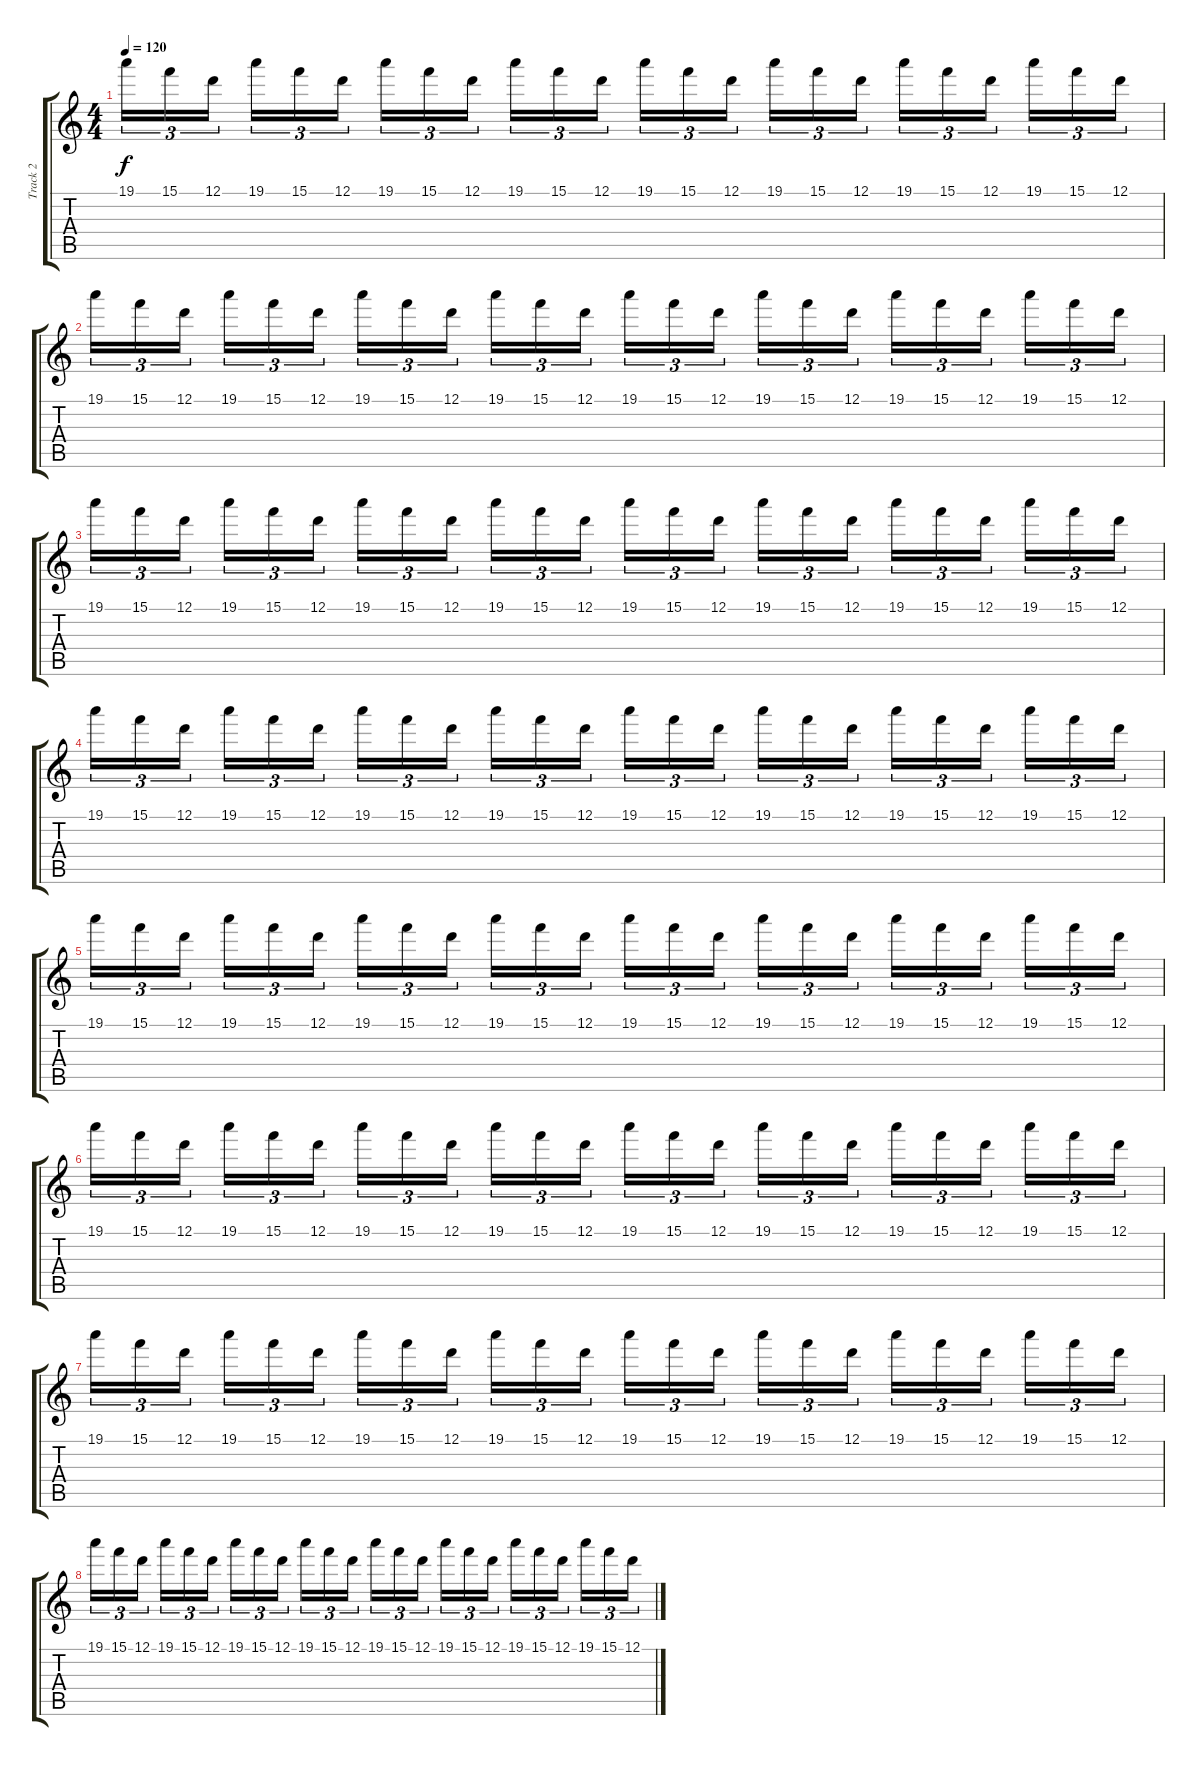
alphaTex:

\track ("Track 2" "Track 2") {instrument distortionguitar}
\staff {score tabs}
\tuning (D4 A3 F3 C3 G2 D2) {hide}
\ts (4 4)
\tempo 120
\clef g2
\ks c
19.1.16{tu (3 2) dy f} 15.1.16{tu (3 2)} 12.1.16{tu (3 2) beam splitsecondary} 19.1.16{tu (3 2)} 15.1.16{tu (3 2)} 12.1.16{tu (3 2)} 19.1.16{tu (3 2)} 15.1.16{tu (3 2)} 12.1.16{tu (3 2) beam splitsecondary} 19.1.16{tu (3 2)} 15.1.16{tu (3 2)} 12.1.16{tu (3 2)} 19.1.16{tu (3 2)} 15.1.16{tu (3 2)} 12.1.16{tu (3 2) beam splitsecondary} 19.1.16{tu (3 2)} 15.1.16{tu (3 2)} 12.1.16{tu (3 2)} 19.1.16{tu (3 2)} 15.1.16{tu (3 2)} 12.1.16{tu (3 2) beam splitsecondary} 19.1.16{tu (3 2)} 15.1.16{tu (3 2)} 12.1.16{tu (3 2)} |
19.1.16{tu (3 2)} 15.1.16{tu (3 2)} 12.1.16{tu (3 2) beam splitsecondary} 19.1.16{tu (3 2)} 15.1.16{tu (3 2)} 12.1.16{tu (3 2)} 19.1.16{tu (3 2)} 15.1.16{tu (3 2)} 12.1.16{tu (3 2) beam splitsecondary} 19.1.16{tu (3 2)} 15.1.16{tu (3 2)} 12.1.16{tu (3 2)} 19.1.16{tu (3 2)} 15.1.16{tu (3 2)} 12.1.16{tu (3 2) beam splitsecondary} 19.1.16{tu (3 2)} 15.1.16{tu (3 2)} 12.1.16{tu (3 2)} 19.1.16{tu (3 2)} 15.1.16{tu (3 2)} 12.1.16{tu (3 2) beam splitsecondary} 19.1.16{tu (3 2)} 15.1.16{tu (3 2)} 12.1.16{tu (3 2)} |
19.1.16{tu (3 2)} 15.1.16{tu (3 2)} 12.1.16{tu (3 2) beam splitsecondary} 19.1.16{tu (3 2)} 15.1.16{tu (3 2)} 12.1.16{tu (3 2)} 19.1.16{tu (3 2)} 15.1.16{tu (3 2)} 12.1.16{tu (3 2) beam splitsecondary} 19.1.16{tu (3 2)} 15.1.16{tu (3 2)} 12.1.16{tu (3 2)} 19.1.16{tu (3 2)} 15.1.16{tu (3 2)} 12.1.16{tu (3 2) beam splitsecondary} 19.1.16{tu (3 2)} 15.1.16{tu (3 2)} 12.1.16{tu (3 2)} 19.1.16{tu (3 2)} 15.1.16{tu (3 2)} 12.1.16{tu (3 2) beam splitsecondary} 19.1.16{tu (3 2)} 15.1.16{tu (3 2)} 12.1.16{tu (3 2)} |
19.1.16{tu (3 2)} 15.1.16{tu (3 2)} 12.1.16{tu (3 2) beam splitsecondary} 19.1.16{tu (3 2)} 15.1.16{tu (3 2)} 12.1.16{tu (3 2)} 19.1.16{tu (3 2)} 15.1.16{tu (3 2)} 12.1.16{tu (3 2) beam splitsecondary} 19.1.16{tu (3 2)} 15.1.16{tu (3 2)} 12.1.16{tu (3 2)} 19.1.16{tu (3 2)} 15.1.16{tu (3 2)} 12.1.16{tu (3 2) beam splitsecondary} 19.1.16{tu (3 2)} 15.1.16{tu (3 2)} 12.1.16{tu (3 2)} 19.1.16{tu (3 2)} 15.1.16{tu (3 2)} 12.1.16{tu (3 2) beam splitsecondary} 19.1.16{tu (3 2)} 15.1.16{tu (3 2)} 12.1.16{tu (3 2)} |
19.1.16{tu (3 2)} 15.1.16{tu (3 2)} 12.1.16{tu (3 2) beam splitsecondary} 19.1.16{tu (3 2)} 15.1.16{tu (3 2)} 12.1.16{tu (3 2)} 19.1.16{tu (3 2)} 15.1.16{tu (3 2)} 12.1.16{tu (3 2) beam splitsecondary} 19.1.16{tu (3 2)} 15.1.16{tu (3 2)} 12.1.16{tu (3 2)} 19.1.16{tu (3 2)} 15.1.16{tu (3 2)} 12.1.16{tu (3 2) beam splitsecondary} 19.1.16{tu (3 2)} 15.1.16{tu (3 2)} 12.1.16{tu (3 2)} 19.1.16{tu (3 2)} 15.1.16{tu (3 2)} 12.1.16{tu (3 2) beam splitsecondary} 19.1.16{tu (3 2)} 15.1.16{tu (3 2)} 12.1.16{tu (3 2)} |
19.1.16{tu (3 2)} 15.1.16{tu (3 2)} 12.1.16{tu (3 2) beam splitsecondary} 19.1.16{tu (3 2)} 15.1.16{tu (3 2)} 12.1.16{tu (3 2)} 19.1.16{tu (3 2)} 15.1.16{tu (3 2)} 12.1.16{tu (3 2) beam splitsecondary} 19.1.16{tu (3 2)} 15.1.16{tu (3 2)} 12.1.16{tu (3 2)} 19.1.16{tu (3 2)} 15.1.16{tu (3 2)} 12.1.16{tu (3 2) beam splitsecondary} 19.1.16{tu (3 2)} 15.1.16{tu (3 2)} 12.1.16{tu (3 2)} 19.1.16{tu (3 2)} 15.1.16{tu (3 2)} 12.1.16{tu (3 2) beam splitsecondary} 19.1.16{tu (3 2)} 15.1.16{tu (3 2)} 12.1.16{tu (3 2)} |
19.1.16{tu (3 2)} 15.1.16{tu (3 2)} 12.1.16{tu (3 2) beam splitsecondary} 19.1.16{tu (3 2)} 15.1.16{tu (3 2)} 12.1.16{tu (3 2)} 19.1.16{tu (3 2)} 15.1.16{tu (3 2)} 12.1.16{tu (3 2) beam splitsecondary} 19.1.16{tu (3 2)} 15.1.16{tu (3 2)} 12.1.16{tu (3 2)} 19.1.16{tu (3 2)} 15.1.16{tu (3 2)} 12.1.16{tu (3 2) beam splitsecondary} 19.1.16{tu (3 2)} 15.1.16{tu (3 2)} 12.1.16{tu (3 2)} 19.1.16{tu (3 2)} 15.1.16{tu (3 2)} 12.1.16{tu (3 2) beam splitsecondary} 19.1.16{tu (3 2)} 15.1.16{tu (3 2)} 12.1.16{tu (3 2)} |
19.1.16{tu (3 2)} 15.1.16{tu (3 2)} 12.1.16{tu (3 2) beam splitsecondary} 19.1.16{tu (3 2)} 15.1.16{tu (3 2)} 12.1.16{tu (3 2)} 19.1.16{tu (3 2)} 15.1.16{tu (3 2)} 12.1.16{tu (3 2) beam splitsecondary} 19.1.16{tu (3 2)} 15.1.16{tu (3 2)} 12.1.16{tu (3 2)} 19.1.16{tu (3 2)} 15.1.16{tu (3 2)} 12.1.16{tu (3 2) beam splitsecondary} 19.1.16{tu (3 2)} 15.1.16{tu (3 2)} 12.1.16{tu (3 2)} 19.1.16{tu (3 2)} 15.1.16{tu (3 2)} 12.1.16{tu (3 2) beam splitsecondary} 19.1.16{tu (3 2)} 15.1.16{tu (3 2)} 12.1.16{tu (3 2)}
